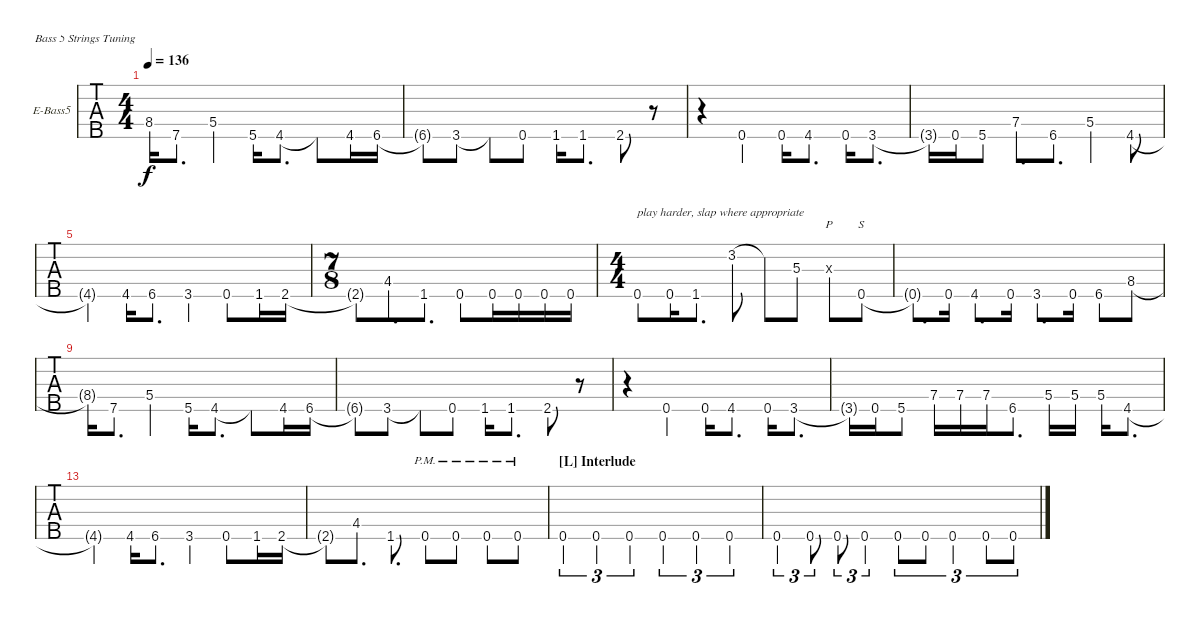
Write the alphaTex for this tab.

\defaultSystemsLayout 4
\bracketExtendMode groupsimilarinstruments
\firstSystemTrackNameOrientation horizontal
\otherSystemsTrackNameOrientation horizontal
\defaultBarNumberDisplay FirstOfSystem
\track ("Dist Bass" "E-Bass5") {multiBarRest instrument electricbassfinger}
\staff {tabs}
\tuning (G2 D2 A1 E1 B0)
\ts (4 4)
\tempo 136
\clef f4
\ks c
8.4{t}.16{dy f} 7.5.8{d} 5.4.4 5.5.16 4.5.8{d} 4.5{t}.8 4.5.16 6.5.16 |
6.5{t}.8 3.5.8 3.5{t}.8 0.5.8 1.5.16 1.5.8{d} 2.5.8 r.8 |
r.4 0.5.4 0.5{ac}.16 4.5.8{d} 0.5{ac}.16 3.5.8{d} |
3.5{t}.16 0.5.16 5.5.8 7.4.8{d} 6.5.8{d} 5.4.4 4.5.8 |
4.5{t}.4 4.5.16 6.5.8{d} 3.5.4 0.5.8 1.5.16 2.5.16 |
\ts (7 8)
2.5{t}.8 4.4.8{d} 1.5.8{d} 0.5.8 0.5.16 0.5.16 0.5.16 0.5.16 |
\ts (4 4)
0.5{ac}.8{txt "play harder, slap where appropriate"} 0.5.16 1.5.8{d} 3.2.8 3.2{t}.8 5.3.8 5.3{st x}.8{p} 0.5.8{s} |
0.5{t}.8{d} 0.5.16 4.5{ac}.8{d} 0.5.16 3.5{ac}.8{d} 0.5.16 6.5{ac}.8 8.4.8 |
8.4{t}.16 7.5.8{d} 5.4.4 5.5.16 4.5.8{d} 4.5{t}.8 4.5.16 6.5.16 |
6.5{t}.8 3.5.8 3.5{t}.8 0.5.8 1.5.16 1.5.8{d} 2.5.8 r.8 |
r.4 0.5.4 0.5{ac}.16 4.5.8{d} 0.5{ac}.16 3.5.8{d} |
3.5{t}.16 0.5.16 5.5.8 7.4.16 7.4.16 7.4.16 6.5.8{d} 5.4.16 5.4.16 5.4.16 4.5.8{d} |
4.5{t}.4 4.5.16 6.5.8{d} 3.5.4 0.5.8 1.5.16 2.5.16 |
2.5{t}.8 4.4.8{d} 1.5.8{d} 0.5{pm}.8 0.5{pm}.8 0.5{pm}.8 0.5{pm}.8 |
\section ("L" "Interlude")
0.5.4{tu (3 2)} 0.5.4{tu (3 2)} 0.5.4{tu (3 2)} 0.5.4{tu (3 2)} 0.5.4{tu (3 2)} 0.5.4{tu (3 2)} |
0.5.4{tu (3 2)} 0.5.8{tu (3 2)} 0.5.8{tu (3 2)} 0.5.4{tu (3 2)} 0.5.8{tu (3 2)} 0.5.8{tu (3 2)} 0.5.4{tu (3 2)} 0.5.8{tu (3 2)} 0.5.8{tu (3 2)}
